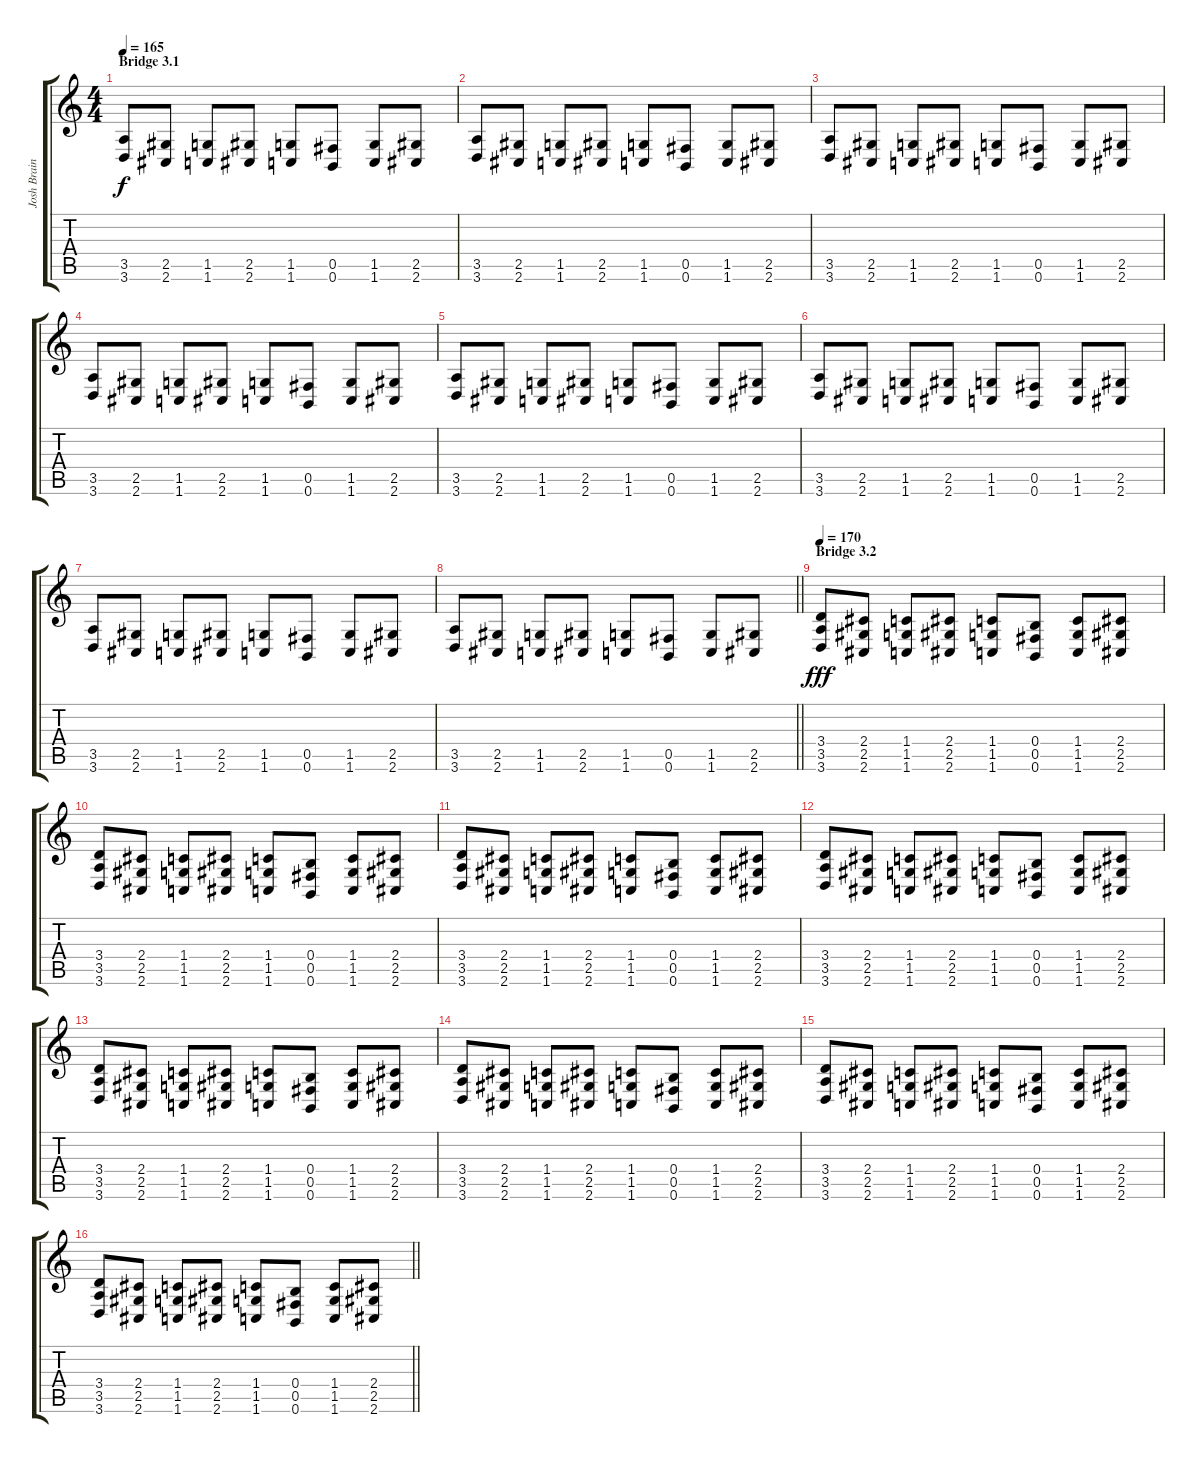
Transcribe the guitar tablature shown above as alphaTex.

\track ("Josh Brainard" "Josh Brain") {instrument distortionguitar}
\staff {score tabs}
\tuning (Db4 Ab3 E3 B2 Gb2 B1) {hide}
\ts (4 4)
\section ("" "Bridge 3.1")
\tempo 165
\clef g2
\ks c
(3.5 3.6).8{dy f} (2.5 2.6).8 (1.5 1.6).8 (2.5 2.6).8 (1.5 1.6).8 (0.5 0.6).8 (1.5 1.6).8 (2.5 2.6).8 |
(3.5 3.6).8 (2.5 2.6).8 (1.5 1.6).8 (2.5 2.6).8 (1.5 1.6).8 (0.5 0.6).8 (1.5 1.6).8 (2.5 2.6).8 |
(3.5 3.6).8 (2.5 2.6).8 (1.5 1.6).8 (2.5 2.6).8 (1.5 1.6).8 (0.5 0.6).8 (1.5 1.6).8 (2.5 2.6).8 |
(3.5 3.6).8 (2.5 2.6).8 (1.5 1.6).8 (2.5 2.6).8 (1.5 1.6).8 (0.5 0.6).8 (1.5 1.6).8 (2.5 2.6).8 |
(3.5 3.6).8 (2.5 2.6).8 (1.5 1.6).8 (2.5 2.6).8 (1.5 1.6).8 (0.5 0.6).8 (1.5 1.6).8 (2.5 2.6).8 |
(3.5 3.6).8 (2.5 2.6).8 (1.5 1.6).8 (2.5 2.6).8 (1.5 1.6).8 (0.5 0.6).8 (1.5 1.6).8 (2.5 2.6).8 |
(3.5 3.6).8 (2.5 2.6).8 (1.5 1.6).8 (2.5 2.6).8 (1.5 1.6).8 (0.5 0.6).8 (1.5 1.6).8 (2.5 2.6).8 |
\barLineRight lightlight
(3.5 3.6).8 (2.5 2.6).8 (1.5 1.6).8 (2.5 2.6).8 (1.5 1.6).8 (0.5 0.6).8 (1.5 1.6).8 (2.5 2.6).8 |
\section ("" "Bridge 3.2")
\tempo 170
(3.4 3.5 3.6).8{dy fff volume 10} (2.4 2.5 2.6).8 (1.4 1.5 1.6).8 (2.4 2.5 2.6).8 (1.4 1.5 1.6).8 (0.4 0.5 0.6).8 (1.4 1.5 1.6).8 (2.4 2.5 2.6).8 |
(3.4 3.5 3.6).8 (2.4 2.5 2.6).8 (1.4 1.5 1.6).8 (2.4 2.5 2.6).8 (1.4 1.5 1.6).8 (0.4 0.5 0.6).8 (1.4 1.5 1.6).8 (2.4 2.5 2.6).8 |
(3.4 3.5 3.6).8 (2.4 2.5 2.6).8 (1.4 1.5 1.6).8 (2.4 2.5 2.6).8 (1.4 1.5 1.6).8 (0.4 0.5 0.6).8 (1.4 1.5 1.6).8 (2.4 2.5 2.6).8 |
(3.4 3.5 3.6).8 (2.4 2.5 2.6).8 (1.4 1.5 1.6).8 (2.4 2.5 2.6).8 (1.4 1.5 1.6).8 (0.4 0.5 0.6).8 (1.4 1.5 1.6).8 (2.4 2.5 2.6).8 |
(3.4 3.5 3.6).8 (2.4 2.5 2.6).8 (1.4 1.5 1.6).8 (2.4 2.5 2.6).8 (1.4 1.5 1.6).8 (0.4 0.5 0.6).8 (1.4 1.5 1.6).8 (2.4 2.5 2.6).8 |
(3.4 3.5 3.6).8 (2.4 2.5 2.6).8 (1.4 1.5 1.6).8 (2.4 2.5 2.6).8 (1.4 1.5 1.6).8 (0.4 0.5 0.6).8 (1.4 1.5 1.6).8 (2.4 2.5 2.6).8 |
(3.4 3.5 3.6).8 (2.4 2.5 2.6).8 (1.4 1.5 1.6).8 (2.4 2.5 2.6).8 (1.4 1.5 1.6).8 (0.4 0.5 0.6).8 (1.4 1.5 1.6).8 (2.4 2.5 2.6).8 |
\barLineRight lightlight
(3.4 3.5 3.6).8 (2.4 2.5 2.6).8 (1.4 1.5 1.6).8 (2.4 2.5 2.6).8 (1.4 1.5 1.6).8 (0.4 0.5 0.6).8 (1.4 1.5 1.6).8 (2.4 2.5 2.6).8
